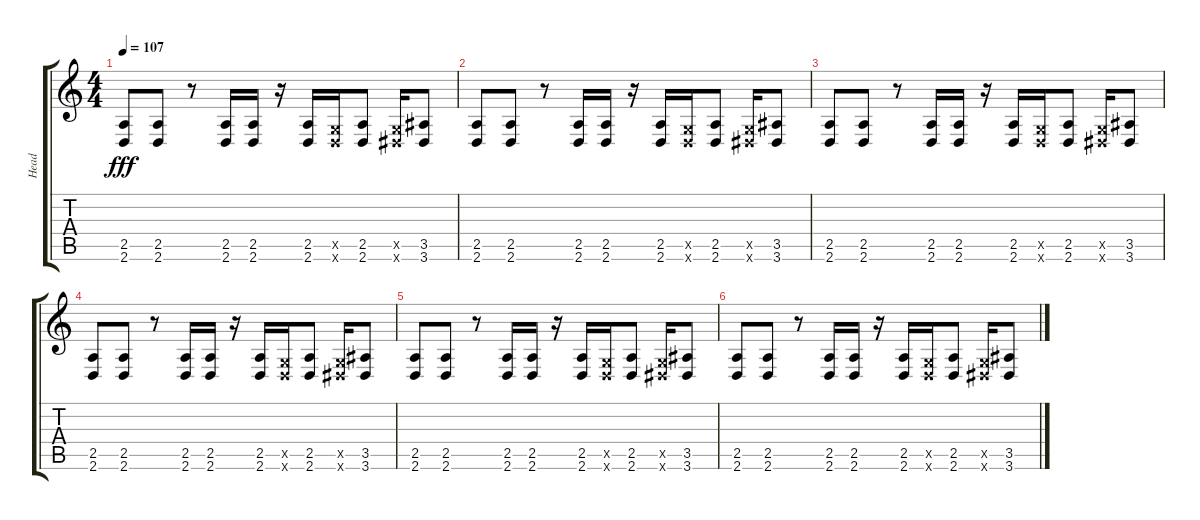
\track ("Head" "Head") {instrument distortionguitar}
\staff {score tabs}
\tuning (D4 A3 F3 C3 G2 C2) {hide}
\ts (4 4)
\tempo 107
\clef g2
\ks c
(2.5 2.6).8{dy fff} (2.5 2.6).8 r.8 (2.5 2.6).16 (2.5 2.6).16 r.16 (2.5 2.6).16 (0.5{x} 2.6{x}).16 (2.5 2.6).8 (0.5{x} 3.6{x}).16 (3.5 3.6).8 |
(2.5 2.6).8 (2.5 2.6).8 r.8 (2.5 2.6).16 (2.5 2.6).16 r.16 (2.5 2.6).16 (0.5{x} 2.6{x}).16 (2.5 2.6).8 (0.5{x} 3.6{x}).16 (3.5 3.6).8 |
(2.5 2.6).8{volume 0} (2.5 2.6).8 r.8 (2.5 2.6).16 (2.5 2.6).16 r.16 (2.5 2.6).16 (0.5{x} 2.6{x}).16 (2.5 2.6).8 (0.5{x} 3.6{x}).16 (3.5 3.6).8 |
(2.5 2.6).8 (2.5 2.6).8 r.8 (2.5 2.6).16 (2.5 2.6).16 r.16 (2.5 2.6).16 (0.5{x} 2.6{x}).16 (2.5 2.6).8 (0.5{x} 3.6{x}).16 (3.5 3.6).8 |
(2.5 2.6).8 (2.5 2.6).8 r.8 (2.5 2.6).16 (2.5 2.6).16 r.16 (2.5 2.6).16 (0.5{x} 2.6{x}).16 (2.5 2.6).8 (0.5{x} 3.6{x}).16 (3.5 3.6).8 |
(2.5 2.6).8 (2.5 2.6).8 r.8 (2.5 2.6).16 (2.5 2.6).16 r.16 (2.5 2.6).16 (0.5{x} 2.6{x}).16 (2.5 2.6).8 (0.5{x} 3.6{x}).16 (3.5 3.6).8
